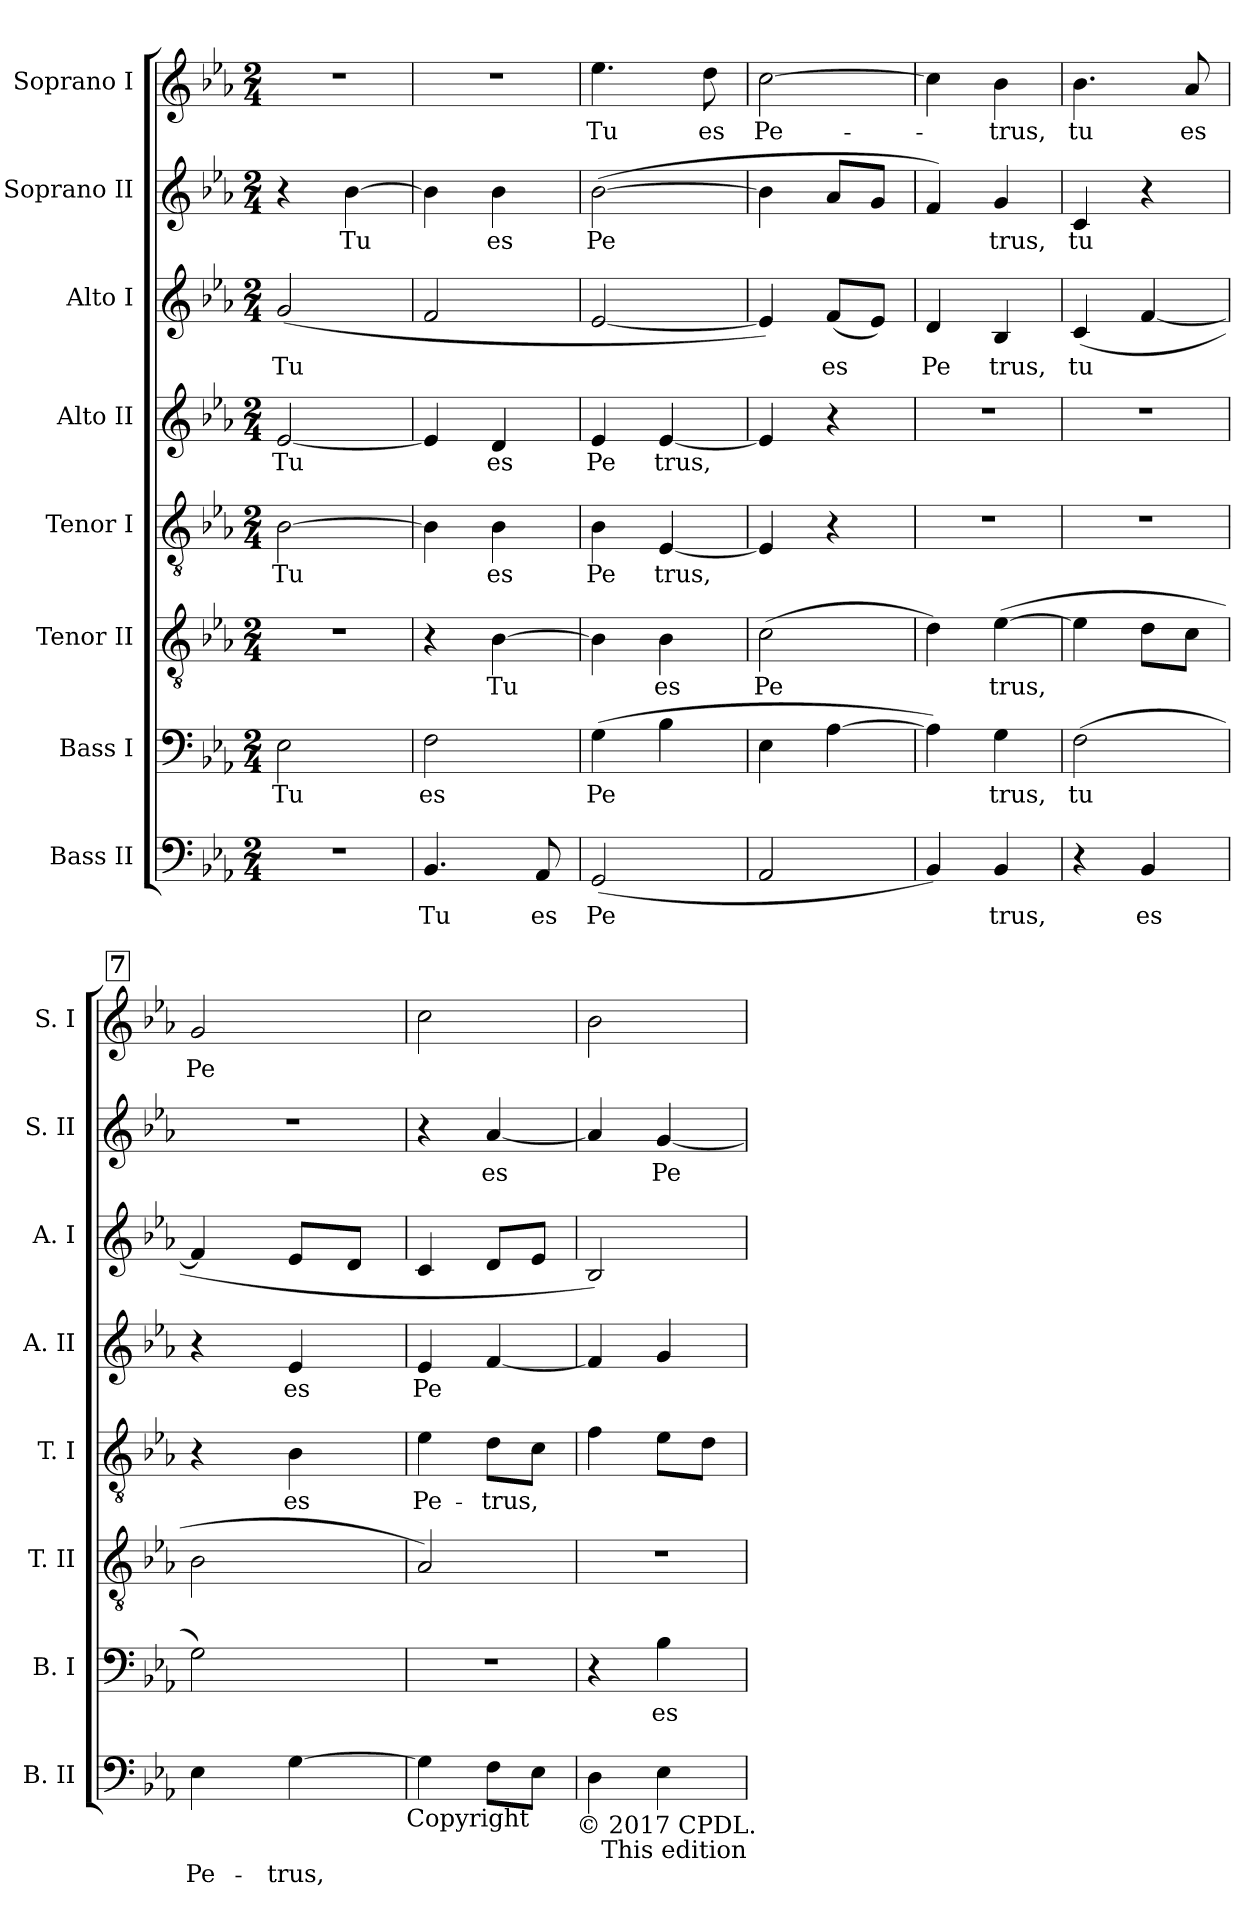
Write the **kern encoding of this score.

**kern	**text	**kern	**text	**kern	**text	**kern	**text	**kern	**text	**kern	**text	**kern	**text	**kern	**text
*part8	*part8	*part7	*part7	*part6	*part6	*part5	*part5	*part4	*part4	*part3	*part3	*part2	*part2	*part1	*part1
*staff8	*staff8	*staff7	*staff7	*staff6	*staff6	*staff5	*staff5	*staff4	*staff4	*staff3	*staff3	*staff2	*staff2	*staff1	*staff1
*I"Bass II	*	*I"Bass I	*	*I"Tenor II	*	*I"Tenor I	*	*I"Alto II	*	*I"Alto I	*	*I"Soprano II	*	*I"Soprano I	*
*I'B. II	*	*I'B. I	*	*I'T. II	*	*I'T. I	*	*I'A. II	*	*I'A. I	*	*I'S. II	*	*I'S. I	*
!!LO:PB:g=z
*stria5	*	*stria5	*	*stria5	*	*stria5	*	*stria5	*	*stria5	*	*stria5	*	*stria5	*
*clefF4	*	*clefF4	*	*clefGv2	*	*clefGv2	*	*clefG2	*	*clefG2	*	*clefG2	*	*clefG2	*
*k[b-e-a-]	*	*k[b-e-a-]	*	*k[b-e-a-]	*	*k[b-e-a-]	*	*k[b-e-a-]	*	*k[b-e-a-]	*	*k[b-e-a-]	*	*k[b-e-a-]	*
*E-:	*	*E-:	*	*E-:	*	*E-:	*	*E-:	*	*E-:	*	*E-:	*	*E-:	*
*M2/4	*	*M2/4	*	*M2/4	*	*M2/4	*	*M2/4	*	*M2/4	*	*M2/4	*	*M2/4	*
=1	=1	=1	=1	=1	=1	=1	=1	=1	=1	=1	=1	=1	=1	=1	=1
!LO:N:vis=1	!	!	!LO:LY:b:cj	!LO:N:vis=1	!	!	!LO:LY:b	!	!LO:LY:b	!	!LO:LY:b	!	!	!LO:N:vis=1	!
2r	.	2E-\	Tu	2r	.	[>2B-\	Tu	[<2e-/	Tu	(<2g/	Tu	4r	.	2r	.
!	!	!	!	!	!	!	!	!	!	!	!	!	!LO:LY:b	!	!
.	.	.	.	.	.	.	.	.	.	.	.	[>4b-\	Tu	.	.
=2	=2	=2	=2	=2	=2	=2	=2	=2	=2	=2	=2	=2	=2	=2	=2
!	!LO:LY:b:cj	!	!LO:LY:b:cj	!	!	!	!	!	!	!	!	!	!	!LO:N:vis=1	!
4.BB-/	Tu	2F\	es	4r	.	4B-\]	.	4e-/]	.	2f/	.	4b-\]	.	2r	.
!	!	!	!	!	!LO:LY:b	!	!LO:LY:b:cj	!	!LO:LY:b:cj	!	!	!	!LO:LY:b:cj	!	!
.	.	.	.	[>4B-\	Tu	4B-\	es	4d/	es	.	.	4b-\	es	.	.
!	!LO:LY:b:cj	!	!	!	!	!	!	!	!	!	!	!	!	!	!
8AA-/	es	.	.	.	.	.	.	.	.	.	.	.	.	.	.
=3	=3	=3	=3	=3	=3	=3	=3	=3	=3	=3	=3	=3	=3	=3	=3
!	!LO:LY:b:cj	!	!LO:LY:b:cj	!	!	!	!LO:LY:b:cj	!	!LO:LY:b:cj	!	!	!	!LO:LY:b:cj	!	!LO:LY:b:cj
(<2GG/	Pe	(>4G\	Pe	4B-\]	.	4B-\	Pe	4e-/	Pe	[<2e-/	.	(>[>2b-\	Pe	4.ee-\	Tu
!	!	!	!	!	!LO:LY:b:cj	!	!LO:LY:b	!	!LO:LY:b	!	!	!	!	!	!
.	.	4B-\	.	4B-\	es	[<4E-/	trus,	[<4e-/	trus,	.	.	.	.	.	.
!	!	!	!	!	!	!	!	!	!	!	!	!	!	!	!LO:LY:b:cj
.	.	.	.	.	.	.	.	.	.	.	.	.	.	8dd\	es
=4	=4	=4	=4	=4	=4	=4	=4	=4	=4	=4	=4	=4	=4	=4	=4
!	!	!	!	!	!LO:LY:b:cj	!	!	!	!	!	!	!	!	!	!LO:LY:b:cj
2AA-/	.	4E-\	.	(>2c\	Pe	4E-/]	.	4e-/]	.	4e-/])	.	4b-\]	.	[>2cc\	Pe-
!	!	!	!	!	!	!	!	!	!	!	!LO:LY:b:cj	!	!	!	!
.	.	[>4A-\	.	.	.	4r	.	4r	.	(<8f/L	es	8a-/L	.	.	.
.	.	.	.	.	.	.	.	.	.	8e-/J)	.	8g/J	.	.	.
=5	=5	=5	=5	=5	=5	=5	=5	=5	=5	=5	=5	=5	=5	=5	=5
!	!	!	!	!	!	!LO:N:vis=1	!	!LO:N:vis=1	!	!	!LO:LY:b:cj	!	!	!	!
4BB-/)	.	4A-\])	.	4d\)	.	2r	.	2r	.	4d/	Pe	4f/)	.	4cc\]	.
!	!LO:LY:b:cj	!	!LO:LY:b:cj	!	!LO:LY:b	!	!	!	!	!	!LO:LY:b:cj	!	!LO:LY:b:cj	!	!LO:LY:b:cj
4BB-/	trus,	4G\	trus,	(<[>4e-\	trus,	.	.	.	.	4B-/	trus,	4g/	trus,	4b-\	-trus,
=6	=6	=6	=6	=6	=6	=6	=6	=6	=6	=6	=6	=6	=6	=6	=6
!	!	!	!LO:LY:b:cj	!	!	!LO:N:vis=1	!	!LO:N:vis=1	!	!	!LO:LY:b:cj	!	!LO:LY:b:cj	!	!LO:LY:b:cj
4r	.	(<2F\	tu	4e-\]	.	2r	.	2r	.	(>4c/	tu	4c/	tu	4.b-\	tu
!	!LO:LY:b:cj	!	!	!	!	!	!	!	!	!	!	!	!	!	!
4BB-/	es	.	.	8d\L	.	.	.	.	.	[>4f/	.	4r	.	.	.
!	!	!	!	!	!	!	!	!	!	!	!	!	!	!	!LO:LY:b:cj
.	.	.	.	8c\J	.	.	.	.	.	.	.	.	.	8a-/	es
!!LO:LB:g=z
!!LO:REH:place=s1:a:B:fs=7:t=7
=7	=7	=7	=7	=7	=7	=7	=7	=7	=7	=7	=7	=7	=7	=7	=7
!	!LO:LY:b:cj	!	!	!	!	!	!	!	!	!	!	!LO:N:vis=1	!	!	!LO:LY:b:cj
*	*	*^	*	*^	*	*	*	*	*	*	*	*	*	*	*
4E-\	Pe-	2G\)	16ryy	.	2B-\	16ryy	.	4r	.	4r	.	4f/]	.	2r	.	2g/	Pe
.	.	.	64ryy	.	.	64ryy	.	.	.	.	.	.	.	.	.	.	.
.	.	.	4ryy	.	.	4ryy	.	.	.	.	.	.	.	.	.	.	.
!	!LO:LY:b	!	!	!	!	!	!	!	!LO:LY:b:cj	!	!LO:LY:b:cj	!	!	!	!	!	!
[>4G\	-trus,	.	.	.	.	.	.	4B-\	es	4e-/	es	8e-/L	.	.	.	.	.
.	.	.	8ryy	.	.	8ryy	.	.	.	.	.	.	.	.	.	.	.
.	.	.	.	.	.	.	.	.	.	.	.	8d/J	.	.	.	.	.
.	.	.	32.ryy	.	.	32.ryy	.	.	.	.	.	.	.	.	.	.	.
!LO:TX:b:t=Copyright	!	!	!	!	!	!	!	!	!	!	!	!	!	!	!	!	!
=8	=8	=8	=8	=8	=8	=8	=8	=8	=8	=8	=8	=8	=8	=8	=8	=8	=8
!	!	!LO:N:vis=1	!	!	!	!	!	!	!LO:LY:b:cj	!	!LO:LY:b:cj	!	!	!	!	!	!
*	*	*v	*v	*	*	*	*	*	*	*	*	*	*	*	*	*	*
*	*	*	*	*v	*v	*	*	*	*	*	*	*	*	*	*	*
4G\]	.	2r	.	2A-/)	.	4e-\	Pe-	4e-/	Pe	4c/	.	4r	.	2cc\	.
!	!	!	!	!	!	!	!LO:LY:b	!	!	!	!	!	!LO:LY:b:cj	!	!
8F\L	.	.	.	.	.	8d\L	-trus,	[<4f/	.	8d/L	.	[<4a-/	es	.	.
8E-\J	.	.	.	.	.	8c\J	.	.	.	8e-/J	.	.	.	.	.
!LO:TX:b:t=© 2017 CPDL.	!	!	!	!	!	!	!	!	!	!	!	!	!	!	!
=9	=9	=9	=9	=9	=9	=9	=9	=9	=9	=9	=9	=9	=9	=9	=9
!	!	!	!	!LO:N:vis=1	!	!	!	!	!	!	!	!	!	!	!
4D\	.	4r	.	2r	.	4f\	.	4f/]	.	2B-/)	.	4a-/]	.	2b-\	.
!	!	!	!LO:LY:b:cj	!	!	!	!	!	!	!	!	!	!LO:LY:b:cj	!	!
4E-\	.	4B-\	es	.	.	8e-\L	.	4g/	.	.	.	[<4g/	Pe	.	.
.	.	.	.	.	.	8d\J	.	.	.	.	.	.	.	.	.
!LO:TX:b:t=This edition	!	!	!	!	!	!	!	!	!	!	!	!	!	!	!
=	=	=	=	=	=	=	=	=	=	=	=	=	=	=	=
*-	*-	*-	*-	*-	*-	*-	*-	*-	*-	*-	*-	*-	*-	*-	*-
